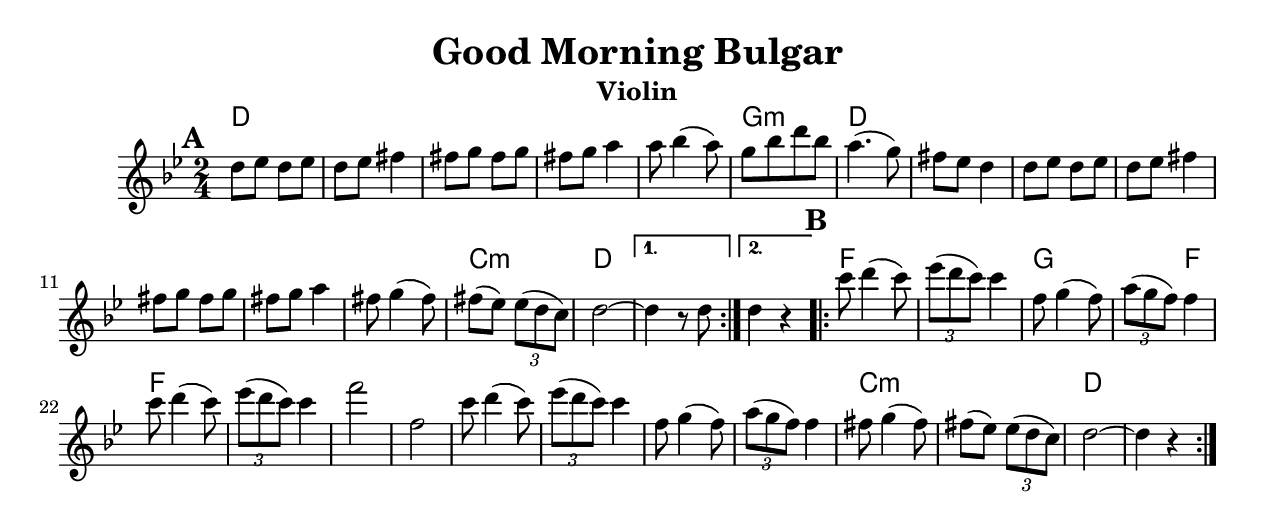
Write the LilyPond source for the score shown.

\version "2.18.0"
\include "english.ly"
%\pointAndClickOff
\paper{
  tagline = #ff
  print-all-headers = ##t
  #(set-paper-size "letter")
}
date = #(strftime "%d-%m-%Y" (localtime (current-time)))

%\markup{ \italic{ \date }  }

%\markup{ Got something to say? }

global = {
  \clef treble
  \key g \minor
  \time 2/4
  \set Score.markFormatter = #format-mark-box-alphabet
}
%\include "Good-Morning.ly"
%#################################### Melody ########################
%melody =  \transpose c d \relative c' {  %transpose for clarinet
melody = \relative c'' {
  \global
  %\partial 16*3 a16 d f   %lead in notes

  \repeat volta 2{
   \mark \default
   d8 ef d ef
   d8 ef fs4
   fs8 g fs g
   fs8 g a4

   a8 bf4(a8)
   g8 [bf d bf]
   a4.(g8)|
   fs8 ef d4

   d8 ef d ef
   d8 ef fs4
   fs8 g fs g
   fs8 g a4

   fs8g4(fs8)
   fs8(ef) \tuplet 3/2{ef8(d c)}
   d2~

  }
  \alternative {
    { d4 r8 d}
    {d4 r }
  }

  \repeat volta 2{
   \mark \default

   c'8 d4(c8)
   \tuplet 3/2 {ef8 (d c)} c4
   f,8 g4 (f8)
   \tuplet 3/2{ a8(g f)} f4

   c'8 d4(c8)
   \tuplet 3/2 {ef8 (d c)} c4
   f2
   f,2
   c'8 d4(c8)
   \tuplet 3/2 {ef8 (d c)} c4

   f,8 g4 (f8)
   \tuplet 3/2{ a8(g f)} f4
   fs8 g4(fs8)
   fs8(ef) \tuplet 3/2 {ef8(d c)}
   d2~
   d4 r
  }


}
%################################# Lyrics #####################
%\addlyrics{ \set stanza = #"1. " }
%################################# Chords #######################
harmonies = \chordmode {
  d2*5
  g2:m
  d2*7
  c2:m
  d2*3
  %b
  f2*2
  g4*3 f4
  f2*8
  c2*2:m %or maybe E dim?
  d2*2
}

\score {
  <<
    \new ChordNames {
      \set chordChanges = ##f
      \harmonies
    }
    \new Staff   \melody
  >>
  \header{
    title= "Good Morning Bulgar"
    subtitle=""
    composer= ""
    instrument = "Violin"
    arranger= ""
  }
  \midi{\tempo 4 = 120}
  \layout{indent = 1.0\cm}
}
%{
% more verses:
\markup{}
\markup {
  \fill-line {
    \hspace #0.1 % distance from left margin
    \column {
      \line { "1."
	\column {
	  ""
	}
      }
      \hspace #0.2 % vertical distance between verses
      \line { "2."
	\column {
	 ""
	}
      }
    }
    \hspace #0.1  % horiz. distance between columns
    \column {
      \line { "3."
	\column {
	  ""
	}
      }
      \hspace #0.2 % distance between verses
      \line { "4."
	\column {
	 ""
	}
      }
    }
    \hspace #0.1 % distance to right margin
  }
}

%}
